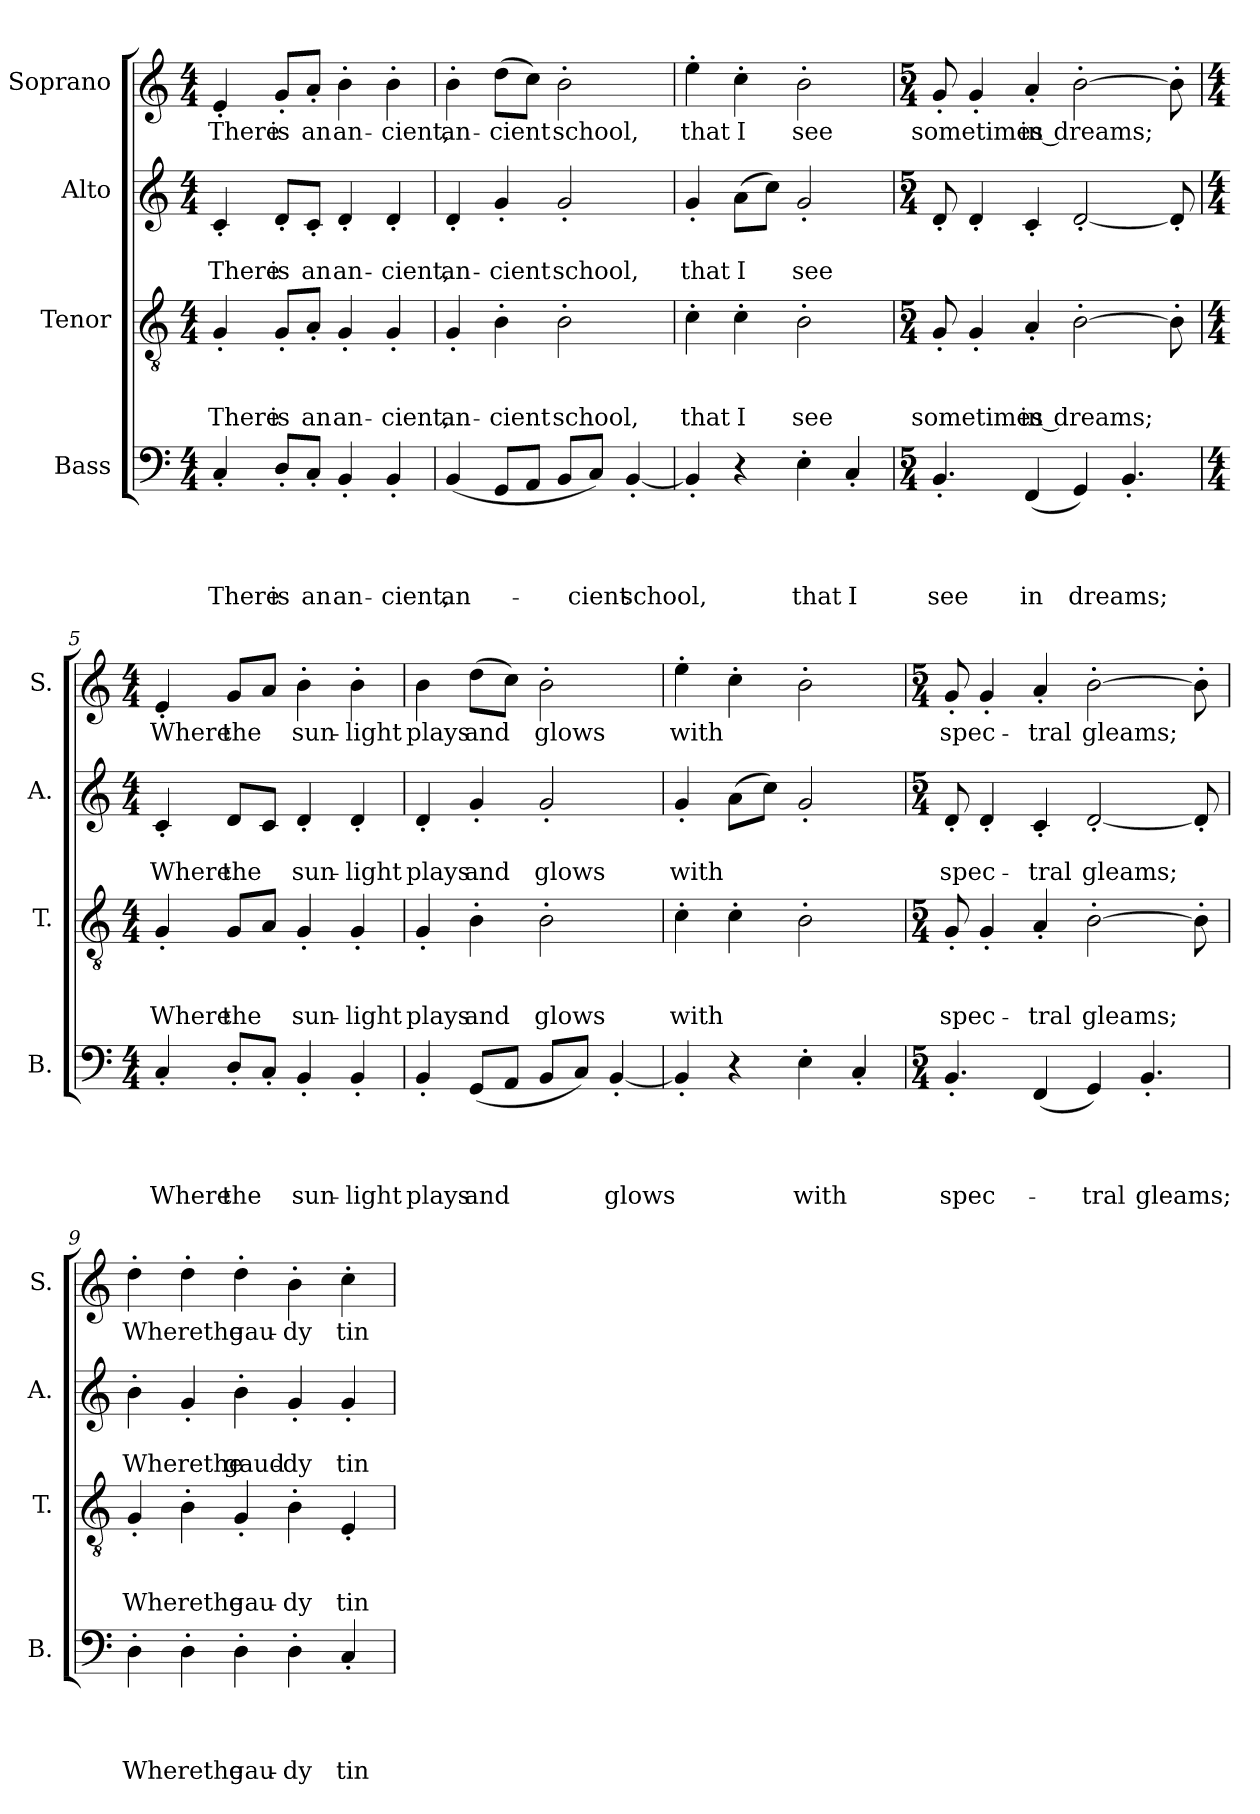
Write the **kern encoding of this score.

**kern	**text	**text	**text	**text	**kern	**text	**text	**text	**kern	**text	**text	**kern	**text
*part4	*part4	*part4	*part4	*part4	*part3	*part3	*part3	*part3	*part2	*part2	*part2	*part1	*part1
*staff4	*staff4	*staff4	*staff4	*staff4	*staff3	*staff3	*staff3	*staff3	*staff2	*staff2	*staff2	*staff1	*staff1
*I"Bass	*	*	*	*	*I"Tenor	*	*	*	*I"Alto	*	*	*I"Soprano	*
*I'B.	*	*	*	*	*I'T.	*	*	*	*I'A.	*	*	*I'S.	*
*clefF4	*	*	*	*	*clefGv2	*	*	*	*clefG2	*	*	*clefG2	*
*k[]	*	*	*	*	*k[]	*	*	*	*k[]	*	*	*k[]	*
*C:	*	*	*	*	*C:	*	*	*	*C:	*	*	*C:	*
*M4/4	*	*	*	*	*M4/4	*	*	*	*M4/4	*	*	*M4/4	*
=1	=1	=1	=1	=1	=1	=1	=1	=1	=1	=1	=1	=1	=1
!	!	!	!	!LO:LY:b	!	!	!	!LO:LY:b	!	!	!LO:LY:b	!	!LO:LY:b
4C'</	.	.	.	There	4G'</	.	.	There	4c'</	.	There	4e'</	There
!	!	!	!	!LO:LY:b	!	!	!	!LO:LY:b	!	!	!LO:LY:b	!	!LO:LY:b
8D'</L	.	.	.	is	8G'</L	.	.	is	8d'</L	.	is	8g'</L	is
!	!	!	!	!LO:LY:b	!	!	!	!LO:LY:b	!	!	!LO:LY:b	!	!LO:LY:b
8C'</J	.	.	.	an	8A'</J	.	.	an	8c'</J	.	an	8a'</J	an
!	!	!	!	!LO:LY:b	!	!	!	!LO:LY:b	!	!	!LO:LY:b	!	!LO:LY:b
4BB'</	.	.	.	an-	4G'</	.	.	an-	4d'</	.	an-	4b'>\	an-
!	!	!	!	!LO:LY:b	!	!	!	!LO:LY:b	!	!	!LO:LY:b	!	!LO:LY:b
4BB'</	.	.	.	-cient,	4G'</	.	.	-cient,	4d'</	.	-cient,	4b'>\	-cient,
=2	=2	=2	=2	=2	=2	=2	=2	=2	=2	=2	=2	=2	=2
!	!	!	!	!LO:LY:b	!	!	!	!LO:LY:b	!	!	!LO:LY:b	!	!LO:LY:b
(<4BB/	.	.	.	an-	4G'</	.	.	an-	4d'</	.	an-	4b'>\	an-
!	!	!	!	!	!	!	!	!LO:LY:b	!	!	!LO:LY:b	!	!LO:LY:b
8GG/L	.	.	.	.	4B'>\	.	.	-cient	4g'</	.	-cient	(>8dd\L	-cient
8AA/J	.	.	.	.	.	.	.	.	.	.	.	8cc\J)	.
!	!	!	!	!	!	!	!	!LO:LY:b	!	!	!LO:LY:b	!	!LO:LY:b
8BB/L	.	.	.	.	2B'>\	.	.	school,	2g'</	.	school,	2b'>\	school,
!	!	!	!	!LO:LY:b	!	!	!	!	!	!	!	!	!
8C/J)	.	.	.	-cient	.	.	.	.	.	.	.	.	.
!	!	!	!	!LO:LY:b	!	!	!	!	!	!	!	!	!
[<4BB'</	.	.	.	school,	.	.	.	.	.	.	.	.	.
=3	=3	=3	=3	=3	=3	=3	=3	=3	=3	=3	=3	=3	=3
!	!	!	!	!	!	!	!	!LO:LY:b	!	!	!LO:LY:b	!	!LO:LY:b
4BB'</]	.	.	.	.	4c'>\	.	.	that	4g'</	.	that	4ee'>\	that
!	!	!	!	!	!	!	!	!LO:LY:b	!	!	!LO:LY:b:rj	!	!LO:LY:b
4r	.	.	.	.	4c'>\	.	.	I	(>8a\L	.	I	4cc'>\	I
.	.	.	.	.	.	.	.	.	8cc\J)	.	.	.	.
!	!	!	!	!LO:LY:b	!	!	!	!LO:LY:b	!	!	!LO:LY:b	!	!LO:LY:b
4E'>\	.	.	.	that	2B'>\	.	.	see	2g'</	.	see	2b'>\	see
!	!	!	!	!LO:LY:b	!	!	!	!	!	!	!	!	!
4C'</	.	.	.	I	.	.	.	.	.	.	.	.	.
=4	=4	=4	=4	=4	=4	=4	=4	=4	=4	=4	=4	=4	=4
*M5/4	*	*	*	*	*M5/4	*	*	*	*M5/4	*	*	*M5/4	*
!	!	!	!	!LO:LY:b	!	!	!	!LO:LY:b	!	!	!	!	!LO:LY:b
4.BB'</	.	.	.	see	8G'</	.	.	sometimes	8d'</	.	.	8g'</	sometimes
.	.	.	.	.	4G'</	.	.	.	4d'</	.	.	4g'</	.
!	!	!	!	!LO:LY:b	!	!	!	!LO:LY:b	!	!	!	!	!LO:LY:b
(<4FF/	.	.	.	in	4A'</	.	.	in dreams;	4c'</	.	.	4a'</	in dreams;
!	!	!	!	!LO:LY:b	!	!	!	!	!	!	!	!	!
4GG/)	.	.	.	dreams;	[>2B'>\	.	.	.	[<2d'</	.	.	[>2b'>\	.
4.BB'</	.	.	.	.	.	.	.	.	.	.	.	.	.
.	.	.	.	.	8B'>\]	.	.	.	8d'</]	.	.	8b'>\]	.
=5	=5	=5	=5	=5	=5	=5	=5	=5	=5	=5	=5	=5	=5
*M4/4	*	*	*	*	*M4/4	*	*	*	*M4/4	*	*	*M4/4	*
!	!	!	!	!LO:LY:b	!	!	!	!LO:LY:b	!	!	!LO:LY:b	!	!LO:LY:b
4C'</	.	.	.	Where	4G'</	.	.	Where	4c'</	.	Where	4e'</	Where
!	!	!	!	!LO:LY:b	!	!	!	!LO:LY:b	!	!	!LO:LY:b	!	!LO:LY:b
8D'</L	.	.	.	the	8G/L	.	.	the	8d/L	.	the	8g/L	the
8C'</J	.	.	.	.	8A/J	.	.	.	8c/J	.	.	8a/J	.
!	!	!	!	!LO:LY:b	!	!	!	!LO:LY:b	!	!	!LO:LY:b	!	!LO:LY:b
4BB'</	.	.	.	sun-	4G'</	.	.	sun-	4d'</	.	sun-	4b'>\	sun-
!	!	!	!	!LO:LY:b	!	!	!	!LO:LY:b	!	!	!LO:LY:b	!	!LO:LY:b
4BB'</	.	.	.	-light	4G'</	.	.	-light	4d'</	.	-light	4b'>\	-light
!!LO:PB:g=z
=6	=6	=6	=6	=6	=6	=6	=6	=6	=6	=6	=6	=6	=6
!	!	!	!	!LO:LY:b	!	!	!	!LO:LY:b	!	!	!LO:LY:b	!	!LO:LY:b
4BB'</	.	.	.	plays	4G'</	.	.	plays	4d'</	.	plays	4b\	plays
!	!	!	!	!LO:LY:b	!	!	!	!LO:LY:b	!	!	!LO:LY:b	!	!LO:LY:b
(<8GG/L	.	.	.	and	4B'>\	.	.	and	4g'</	.	and	(>8dd\L	and
8AA/J	.	.	.	.	.	.	.	.	.	.	.	8cc\J)	.
!	!	!	!	!	!	!	!	!LO:LY:b	!	!	!LO:LY:b	!	!LO:LY:b
8BB/L	.	.	.	.	2B'>\	.	.	glows	2g'</	.	glows	2b'>\	glows
8C/J)	.	.	.	.	.	.	.	.	.	.	.	.	.
!	!	!	!	!LO:LY:b	!	!	!	!	!	!	!	!	!
[<4BB'</	.	.	.	glows	.	.	.	.	.	.	.	.	.
=7	=7	=7	=7	=7	=7	=7	=7	=7	=7	=7	=7	=7	=7
!	!	!	!	!	!	!	!	!LO:LY:b	!	!	!LO:LY:b	!	!LO:LY:b
4BB'</]	.	.	.	.	4c'>\	.	.	with	4g'</	.	with	4ee'>\	with
4r	.	.	.	.	4c'>\	.	.	.	(>8a\L	.	.	4cc'>\	.
.	.	.	.	.	.	.	.	.	8cc\J)	.	.	.	.
!	!	!	!	!LO:LY:b	!	!	!	!	!	!	!	!	!
4E'>\	.	.	.	with	2B'>\	.	.	.	2g'</	.	.	2b'>\	.
4C'</	.	.	.	.	.	.	.	.	.	.	.	.	.
=8	=8	=8	=8	=8	=8	=8	=8	=8	=8	=8	=8	=8	=8
*M5/4	*	*	*	*	*M5/4	*	*	*	*M5/4	*	*	*M5/4	*
!	!	!	!	!LO:LY:b	!	!	!	!LO:LY:b	!	!	!LO:LY:b	!	!LO:LY:b
4.BB'</	.	.	.	spec-	8G'</	.	.	spec-	8d'</	.	spec-	8g'</	spec-
.	.	.	.	.	4G'</	.	.	.	4d'</	.	.	4g'</	.
!	!	!	!	!	!	!	!	!LO:LY:b	!	!	!LO:LY:b	!	!LO:LY:b
(<4FF/	.	.	.	.	4A'</	.	.	-tral	4c'</	.	-tral	4a'</	-tral
!	!	!	!	!LO:LY:b	!	!	!	!LO:LY:b	!	!	!LO:LY:b	!	!LO:LY:b
4GG/)	.	.	.	-tral	[>2B'>\	.	.	gleams;	[<2d'</	.	gleams;	[>2b'>\	gleams;
!	!	!	!	!LO:LY:b	!	!	!	!	!	!	!	!	!
4.BB'</	.	.	.	gleams;	.	.	.	.	.	.	.	.	.
.	.	.	.	.	8B'>\]	.	.	.	8d'</]	.	.	8b'>\]	.
!!LO:PB:g=z
=9	=9	=9	=9	=9	=9	=9	=9	=9	=9	=9	=9	=9	=9
!	!	!	!	!LO:LY:b	!	!	!	!LO:LY:b	!	!	!LO:LY:b	!	!LO:LY:b
4D'>\	.	.	.	Wherethe	4G'</	.	.	Wherethe	4b'>\	.	Wherethe	4dd'>\	Wherethe
4D'>\	.	.	.	.	4B'>\	.	.	.	4g'</	.	.	4dd'>\	.
!	!	!	!	!LO:LY:b	!	!	!	!LO:LY:b	!	!	!LO:LY:b	!	!LO:LY:b
4D'>\	.	.	.	gau-	4G'</	.	.	gau-	4b'>\	.	gaud-	4dd'>\	gau-
!	!	!	!	!LO:LY:b	!	!	!	!LO:LY:b	!	!	!LO:LY:b	!	!LO:LY:b
4D'>\	.	.	.	-dy	4B'>\	.	.	-dy	4g'</	.	-dy	4b'>\	-dy
!	!	!	!	!LO:LY:b	!	!	!	!LO:LY:b	!	!	!LO:LY:b	!	!LO:LY:b
4C'</	.	.	.	tin-	4E'</	.	.	tin-	4g'</	.	tin-	4cc'>\	tin-
=	=	=	=	=	=	=	=	=	=	=	=	=	=
*-	*-	*-	*-	*-	*-	*-	*-	*-	*-	*-	*-	*-	*-
